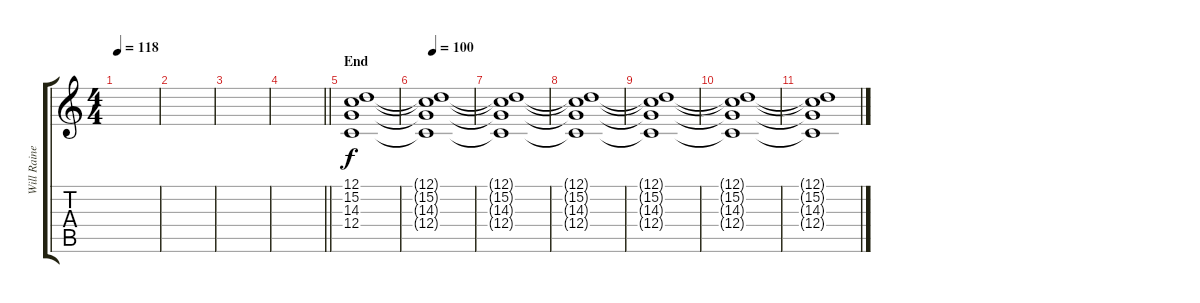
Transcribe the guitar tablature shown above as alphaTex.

\track ("Will Raines - Synth/Keyboard" "Will Raine") {instrument drawbarorgan}
\staff {score tabs}
\tuning (D4 A3 F3 C3 G2 C2) {hide}
\ts (4 4)
\tempo 118
\clef g2
\ks c
|
|
|
\barLineRight lightlight
|
\section ("" "End")
(12.1 15.2 14.3 12.4).1{volume 4 instrument drawbarorgan} |
\tempo 100
(12.1{t} 15.2{t} 14.3{t} 12.4{t}).1 |
(12.1{t} 15.2{t} 14.3{t} 12.4{t}).1 |
(12.1{t} 15.2{t} 14.3{t} 12.4{t}).1{volume 0} |
(12.1{t} 15.2{t} 14.3{t} 12.4{t}).1 |
(12.1{t} 15.2{t} 14.3{t} 12.4{t}).1 |
(12.1{t} 15.2{t} 14.3{t} 12.4{t}).1
